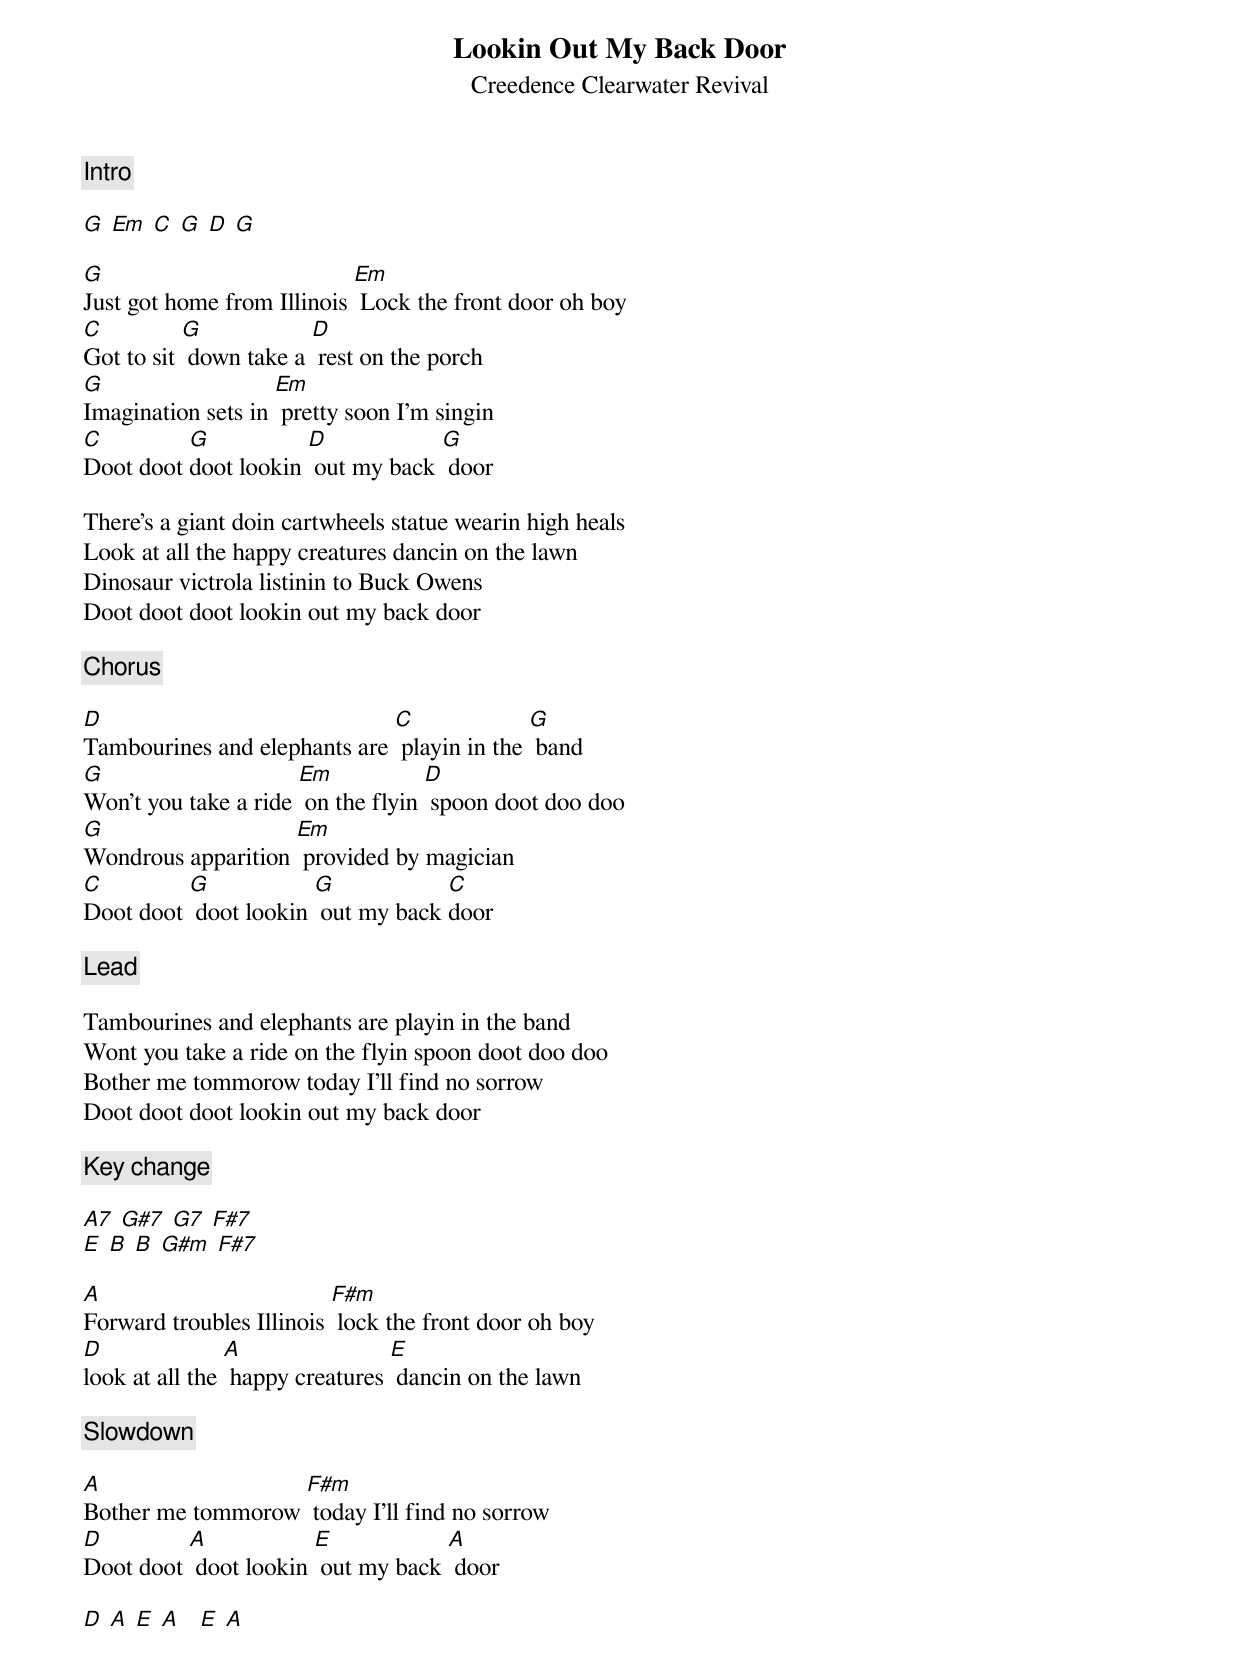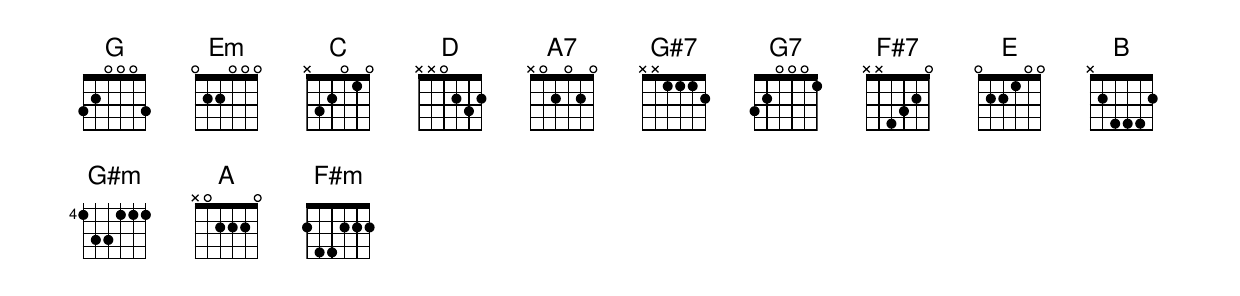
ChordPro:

{title:Lookin Out My Back Door}
{subtitle:Creedence Clearwater Revival}
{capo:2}
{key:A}

{c:Intro}

[G] [Em] [C] [G] [D] [G]

[G]Just got home from Illinois [Em] Lock the front door oh boy
[C]Got to sit [G] down take a [D] rest on the porch
[G]Imagination sets in [Em] pretty soon I'm singin
[C]Doot doot [G]doot lookin [D] out my back [G] door

There's a giant doin cartwheels statue wearin high heals
Look at all the happy creatures dancin on the lawn
Dinosaur victrola listinin to Buck Owens
Doot doot doot lookin out my back door

{c:Chorus}

[D]Tambourines and elephants are [C] playin in the [G] band
[G]Won't you take a ride [Em] on the flyin [D] spoon doot doo doo
[G]Wondrous apparition [Em] provided by magician
[C]Doot doot [G] doot lookin [G] out my back [C]door

{c:Lead}

Tambourines and elephants are playin in the band
Wont you take a ride on the flyin spoon doot doo doo
Bother me tommorow today I'll find no sorrow
Doot doot doot lookin out my back door

{c:Key change}

[A7] [G#7] [G7] [F#7]
[E] [B] [B] [G#m] [F#7]

[A]Forward troubles Illinois [F#m] lock the front door oh boy
[D]look at all the [A] happy creatures [E] dancin on the lawn

{c:Slowdown}

[A]Bother me tommorow [F#m] today I'll find no sorrow
[D]Doot doot [A] doot lookin [E] out my back [A] door

[D] [A] [E] [A]   [E] [A]

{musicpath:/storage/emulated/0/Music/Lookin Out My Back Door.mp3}
